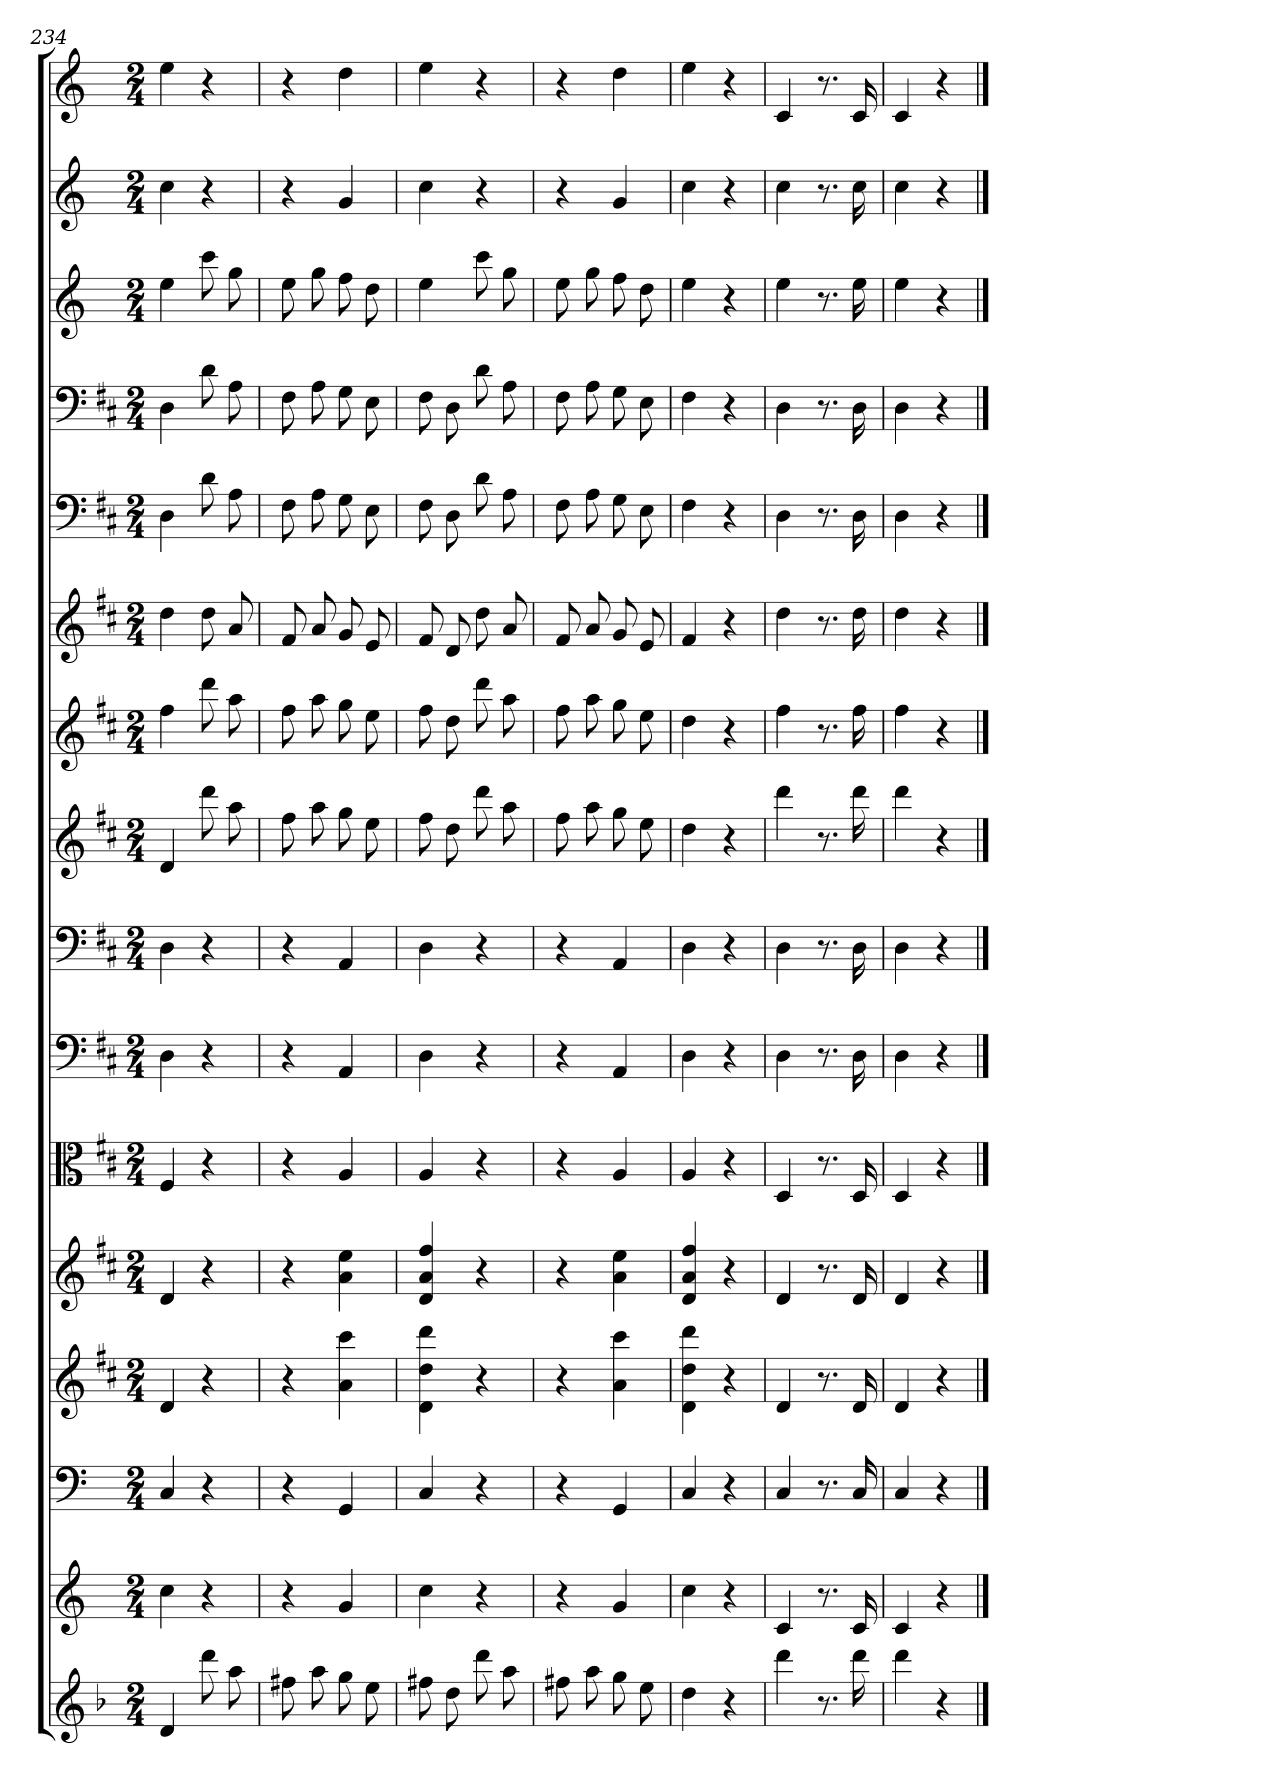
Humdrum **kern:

**kern	**kern	**kern	**kern	**kern	**kern	**kern	**kern	**kern	**kern	**kern	**kern	**kern	**kern	**kern	**kern
*part16	*part15	*part14	*part13	*part12	*part11	*part10	*part9	*part8	*part7	*part6	*part5	*part4	*part3	*part2	*part1
*staff16	*staff15	*staff14	*staff13	*staff12	*staff11	*staff10	*staff9	*staff8	*staff7	*staff6	*staff5	*staff4	*staff3	*staff2	*staff1
*	*	*clefF4	*	*	*clefC3	*clefF4	*clefF4	*	*	*	*clefF4	*clefF4	*	*	*
*k[b-]	*k[]	*k[]	*k[f#c#]	*k[f#c#]	*k[f#c#]	*k[f#c#]	*k[f#c#]	*k[f#c#]	*k[f#c#]	*k[f#c#]	*k[f#c#]	*k[f#c#]	*k[]	*k[]	*k[]
*M2/4	*M2/4	*M2/4	*M2/4	*M2/4	*M2/4	*M2/4	*M2/4	*M2/4	*M2/4	*M2/4	*M2/4	*M2/4	*M2/4	*M2/4	*M2/4
=234	=234	=234	=234	=234	=234	=234	=234	=234	=234	=234	=234	=234	=234	=234	=234
4d	4cc	4C	4d	4d	4F#	4D	4D	4d	4ff#	4dd	4D	4D	4ee	4cc	4ee
8ddd	4r	4r	4r	4r	4r	4r	4r	8ddd	8ddd	8dd	8d	8d	8ccc	4r	4r
8aa	.	.	.	.	.	.	.	8aa	8aa	8a	8A	8A	8gg	.	.
=235	=235	=235	=235	=235	=235	=235	=235	=235	=235	=235	=235	=235	=235	=235	=235
8ff#X	4r	4r	4r	4r	4r	4r	4r	8ff#	8ff#	8f#	8F#	8F#	8ee	4r	4r
8aa	.	.	.	.	.	.	.	8aa	8aa	8a	8A	8A	8gg	.	.
8gg	4g	4GG	4a 4ccc#	4a 4ee	4A	4AA	4AA	8gg	8gg	8g	8G	8G	8ff	4g	4dd
8ee	.	.	.	.	.	.	.	8ee	8ee	8e	8E	8E	8dd	.	.
=236	=236	=236	=236	=236	=236	=236	=236	=236	=236	=236	=236	=236	=236	=236	=236
8ff#X	4cc	4C	4d 4dd 4ddd	4d 4a 4ff#	4A	4D	4D	8ff#	8ff#	8f#	8F#	8F#	4ee	4cc	4ee
8dd	.	.	.	.	.	.	.	8dd	8dd	8d	8D	8D	.	.	.
8ddd	4r	4r	4r	4r	4r	4r	4r	8ddd	8ddd	8dd	8d	8d	8ccc	4r	4r
8aa	.	.	.	.	.	.	.	8aa	8aa	8a	8A	8A	8gg	.	.
=237	=237	=237	=237	=237	=237	=237	=237	=237	=237	=237	=237	=237	=237	=237	=237
8ff#X	4r	4r	4r	4r	4r	4r	4r	8ff#	8ff#	8f#	8F#	8F#	8ee	4r	4r
8aa	.	.	.	.	.	.	.	8aa	8aa	8a	8A	8A	8gg	.	.
8gg	4g	4GG	4a 4ccc#	4a 4ee	4A	4AA	4AA	8gg	8gg	8g	8G	8G	8ff	4g	4dd
8ee	.	.	.	.	.	.	.	8ee	8ee	8e	8E	8E	8dd	.	.
=238	=238	=238	=238	=238	=238	=238	=238	=238	=238	=238	=238	=238	=238	=238	=238
4dd	4cc	4C	4d 4dd 4ddd	4d 4a 4ff#	4A	4D	4D	4dd	4dd	4f#	4F#	4F#	4ee	4cc	4ee
4r	4r	4r	4r	4r	4r	4r	4r	4r	4r	4r	4r	4r	4r	4r	4r
=239	=239	=239	=239	=239	=239	=239	=239	=239	=239	=239	=239	=239	=239	=239	=239
4ddd	4c	4C	4d	4d	4D	4D	4D	4ddd	4ff#	4dd	4D	4D	4ee	4cc	4c
8.r	8.r	8.r	8.r	8.r	8.r	8.r	8.r	8.r	8.r	8.r	8.r	8.r	8.r	8.r	8.r
16ddd	16c	16C	16d	16d	16D	16D	16D	16ddd	16ff#	16dd	16D	16D	16ee	16cc	16c
=240	=240	=240	=240	=240	=240	=240	=240	=240	=240	=240	=240	=240	=240	=240	=240
4ddd	4c	4C	4d	4d	4D	4D	4D	4ddd	4ff#	4dd	4D	4D	4ee	4cc	4c
4r	4r	4r	4r	4r	4r	4r	4r	4r	4r	4r	4r	4r	4r	4r	4r
==	==	==	==	==	==	==	==	==	==	==	==	==	==	==	==
*-	*-	*-	*-	*-	*-	*-	*-	*-	*-	*-	*-	*-	*-	*-	*-
